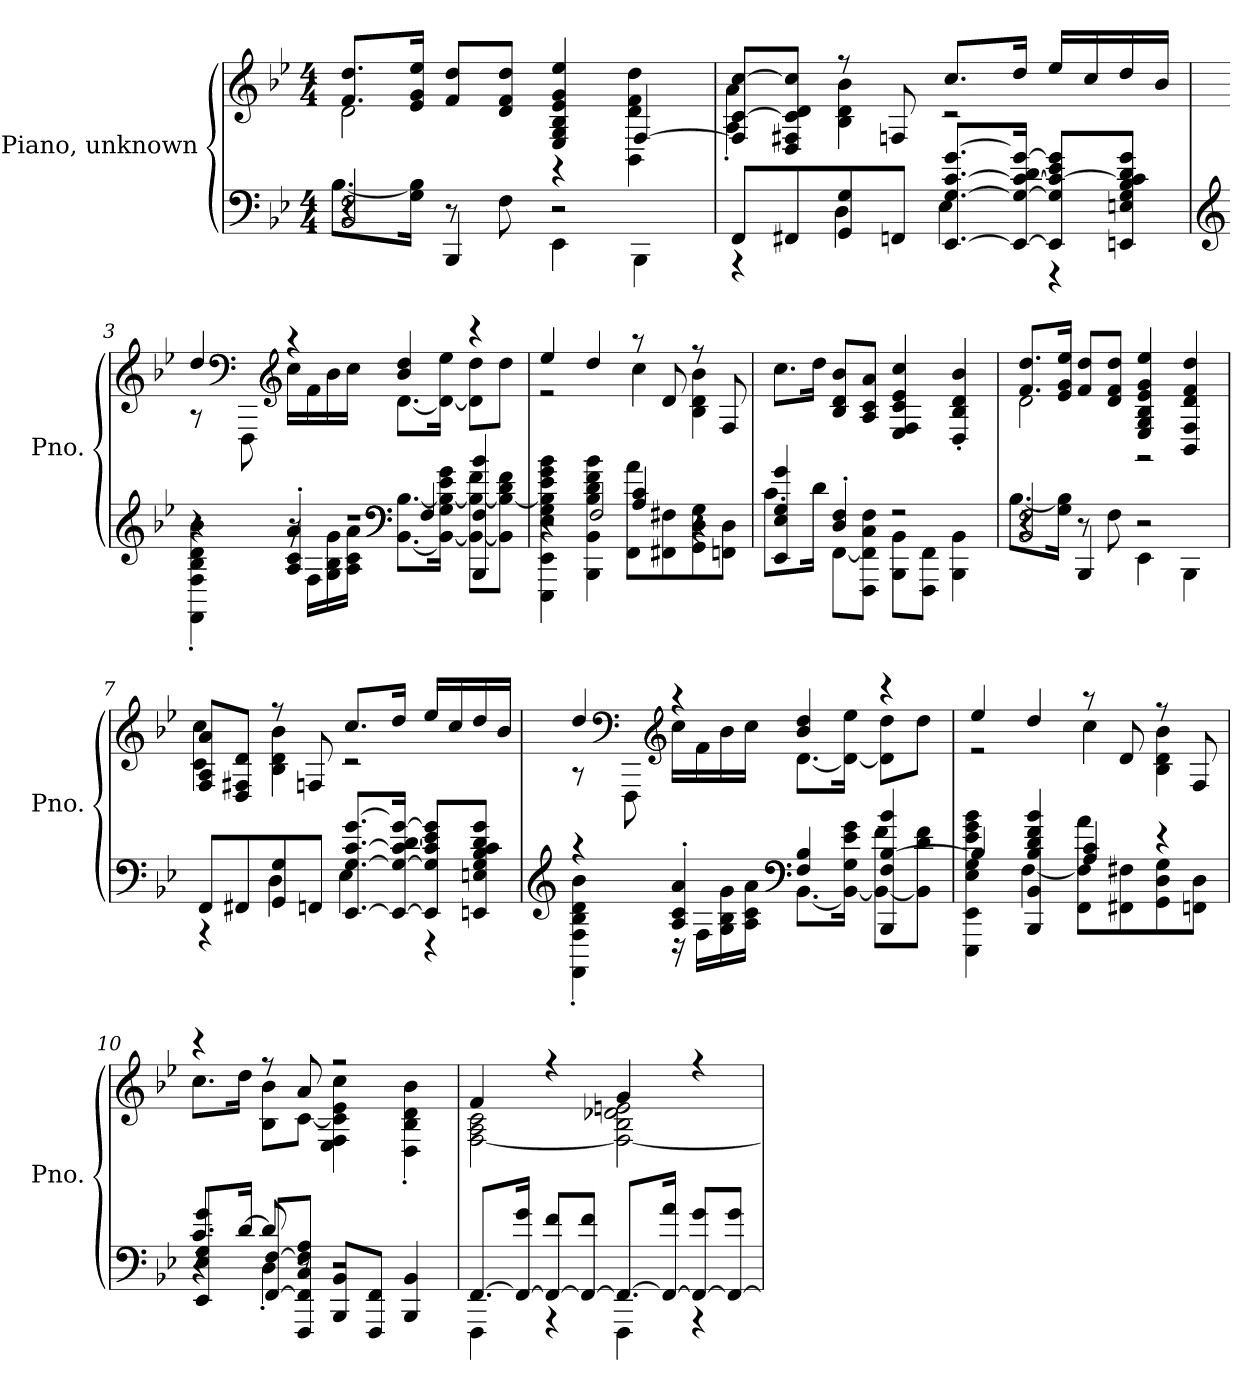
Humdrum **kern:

**kern	**kern
*part1	*part1
*staff2	*staff1
*I"Piano, unknown	*
*I'Pno.	*
*clefF4	*clefG2
*k[b-e-]	*k[b-e-]
*M4/4	*M4/4
*MM120	*MM120
=1	=1
*^	*^
*	*^	*	*
2BB-/ 2F/	[8.B-\L	4r	8.f/ 8.dd/L	2d\
.	16G\ 16B-\]Jk	.	16e-/ 16g/ 16ee-/Jk	.
.	8r	4BBB-/	8f/ 8dd/L	.
.	8F\	.	8d/ 8f/ 8dd/J	.
2r	4EE-\	2r	4E-/ 4G/ 4B-/ 4e-/ 4g/ 4ee-/	4r
.	4BBB-\	.	[4F/	4BB-\ 4d\ 4f\ 4dd\
*	*v	*v	*	*
=2	=2	=2	=2
8FF/L	4r	8F/] [8c/ [8cc/L	4A\' 4a\'
8FF#X/	.	8D/ 8F#X/ 8c/] 8d/ 8cc/]J	.
8GG/ 8G/	4D\	8r	4B-\ 4d\ 4b-\
8FFn/J	.	8Fn/	.
[8.EE-/ [8.G/ [8.c/ [8.g/L	4E-\	8.cc/L	2r
16EE-/_ 16G/_ 16c/_ 16d/ 16g/_Jk	.	16dd/Jk	.
8EE-/] 8G/] 8c/_ 8e-/ 8g/]L	4r	16ee-/LL	.
.	.	16cc/	.
8EEn/ 8En/ 8G/ 8B-/ 8c/] 8d/ 8g/J	.	16dd/	.
.	.	16b-/JJ	.
*v	*v	*	*
!!LO:LB:g=z	!!
=3	=3	=3
*clefG2	*	*
*^	*	*
*	*^	*	*
1r	4FF\' 4F\' 4B-\' 4d\' 4b-\'	4r	4dd/	8r
*	*	*	*clefF4	*
.	.	.	.	8FFF\
*	*	*	*clefG2	*
.	16r	4A/' 4c/' 4a/'	4r	16cc\LL
.	16F\LL	.	.	16f\
.	16G\ 16B-\ 16g\	.	.	16b-\
.	16A\ 16c\ 16a\JJ	.	.	16cc\JJ
*clefF4	*	*	*	*
.	[8.BB-\ [8.B-\L	4F/	4b-/ 4dd/	[8.d\L
.	16BB-\_ 16G\ 16B-\_ 16e-\ 16g\Jk	.	.	16d\_ 16ee-\Jk
.	8BB-\_ 8B-\_ 8f\L	4BBB-/ 4F/ 4b-/	4r	8d\] 8dd\L
.	8BB-\] 8B-\_ 8d\ 8f\J	.	.	8dd\J
=4	=4	=4	=4	=4
2r	4EEE-\ 4EE-\ 4E-\ 4G\ 4B-\] 4e-\ 4g\ 4b-\	4r	4ee-/	2r
.	4BBB-\ 4BB-\ 4B-\ 4d\ 4f\ 4b-\	2F/	4dd/	.
4A/ 4c/	8FF\ 8a\L	.	8r	4cc\
.	8FF#X\ 8F#X\	.	8d/	.
4r	8GG\ 8D\ 8G\	4r	8r	4B-\ 4d\ 4b-\
.	8FFn\ 8D\J	.	8F/	.
*	*v	*v	*	*
*	*	*v	*v
=5	=5	=5
4EE-/ 4E-/ 4G/ 4g/	8.c\L	8.cc\L
.	16d\Jk	16dd\Jk
4D/' 4F/'	[8FF\L	8B-/ 8d/ 8b-/L
.	8FFF\ 8FF\] 8C\ 8F\J	8A/ 8c/ 8a/J
2r	8BBB-\ 8BB-\L	4E-/ 4F/ 4c/ 4e-/ 4cc/
.	8FFF\ 8FF\J	.
.	4BBB-\ 4BB-\	4D/' 4B-/' 4d/' 4b-/'
!!LO:LB:g=z
=6	=6	=6
*	*^	*^
2BB-/ 2F/	[8.B-\L	4r	8.f/ 8.dd/L	2d\
.	16G\ 16B-\]Jk	.	16e-/ 16g/ 16ee-/Jk	.
.	8r	4BBB-/	8f/ 8dd/L	.
.	8F\	.	8d/ 8f/ 8dd/J	.
2r	4EE-\	2r	4E-/ 4G/ 4B-/ 4e-/ 4g/ 4ee-/	2r
.	4BBB-\	.	4BB-/ 4F/ 4d/ 4f/ 4dd/	.
*	*v	*v	*	*
=7	=7	=7	=7
8FF/L	4r	8F/ 8A/ 8a/L	4c\ 4cc\
8FF#X/	.	8D/ 8F#X/ 8d/J	.
8GG/ 8G/	4D\	8r	4B-\ 4d\ 4b-\
8FFn/J	.	8Fn/	.
[8.EE-/ [8.G/ [8.c/ [8.g/L	4E-\	8.cc/L	2r
16EE-/_ 16G/_ 16c/_ 16d/ 16g/_Jk	.	16dd/Jk	.
8EE-/] 8G/] 8c/] 8e-/ 8g/]L	4r	16ee-/LL	.
.	.	16cc/	.
8EEn/ 8En/ 8G/ 8B-/ 8c/ 8d/ 8g/J	.	16dd/	.
.	.	16b-/JJ	.
=8	=8	=8	=8
*clefG2	*	*	*
4r	4FF\' 4F\' 4B-\' 4d\' 4b-\'	4dd/	8r
*	*	*clefF4	*
.	.	.	8FFF\
*	*	*clefG2	*
4A/' 4c/' 4a/'	16r	4r	16cc\LL
.	16F\LL	.	16f\
.	16G\ 16B-\ 16g\	.	16b-\
.	16A\ 16c\ 16a\JJ	.	16cc\JJ
*clefF4	*	*	*
4F/ 4B-/	[8.BB-\L	4b-/ 4dd/	[8.d\L
.	16BB-\_ 16G\ 16e-\ 16g\Jk	.	16d\_ 16ee-\Jk
4BBB-/ 4F/ [4B-/ 4b-/	8BB-\_ 8f\L	4r	8d\] 8dd\L
.	8BB-\] 8d\ 8f\J	.	8dd\J
!!LO:LB:g=z	!!
=9	=9	=9	=9
4B-/]	4EEE-\ 4EE-\ 4E-\ 4G\ 4e-\ 4g\ 4b-\	4ee-/	2r
4BBB-/ 4BB-/ 4B-/ 4d/ 4f/ 4b-/	[4F\	4dd/	.
4A/ 4c/	8FF\ 8F\] 8a\L	8r	4cc\
.	8FF#X\ 8F#X\	8d/	.
4r	8GG\ 8D\ 8G\	8r	4B-\ 4d\ 4b-\
.	8FFn\ 8D\J	8F/	.
=10	=10	=10	=10
*	*^	*	*
8.c/L	4r	4EE-/ 4E-/ 4G/ 4g/	4r	8.cc\L
[16d/Jk	.	.	.	16dd\Jk
8d/]	4D'\	[8FF/ [8F/L	8r	8B-\ 8b-\L
8r	.	8FFF/ 8FF/] 8C/ 8F/] 8A/J	8a/	[8c\J
2r	2r	8BBB-/ 8BB-/L	2r	4E-\ 4F\ 4c\] 4e-\ 4cc\
.	.	8FFF/ 8FF/J	.	.
.	.	4BBB-/ 4BB-/	.	4D\' 4B-\' 4d\' 4b-\'
*	*v	*v	*	*
=11	=11	=11	=11
[8.FF/L	4FFF\	4f/	[2F\ 2A\ 2c\
16FF/_ 16g/Jk	.	.	.
8FF/_ 8f/L	4r	4r	.
8FF/_ 8f/J	.	.	.
8.FF/L_	4FFF\	4g/	2F\_ 2B-\ 2d-X\ 2en\
16FF/_ 16a/Jk	.	.	.
8FF/_ 8g/L	4r	4r	.
8FF/_ 8g/J	.	.	.
*v	*v	*	*
*	*v	*v
=	=
*-	*-
